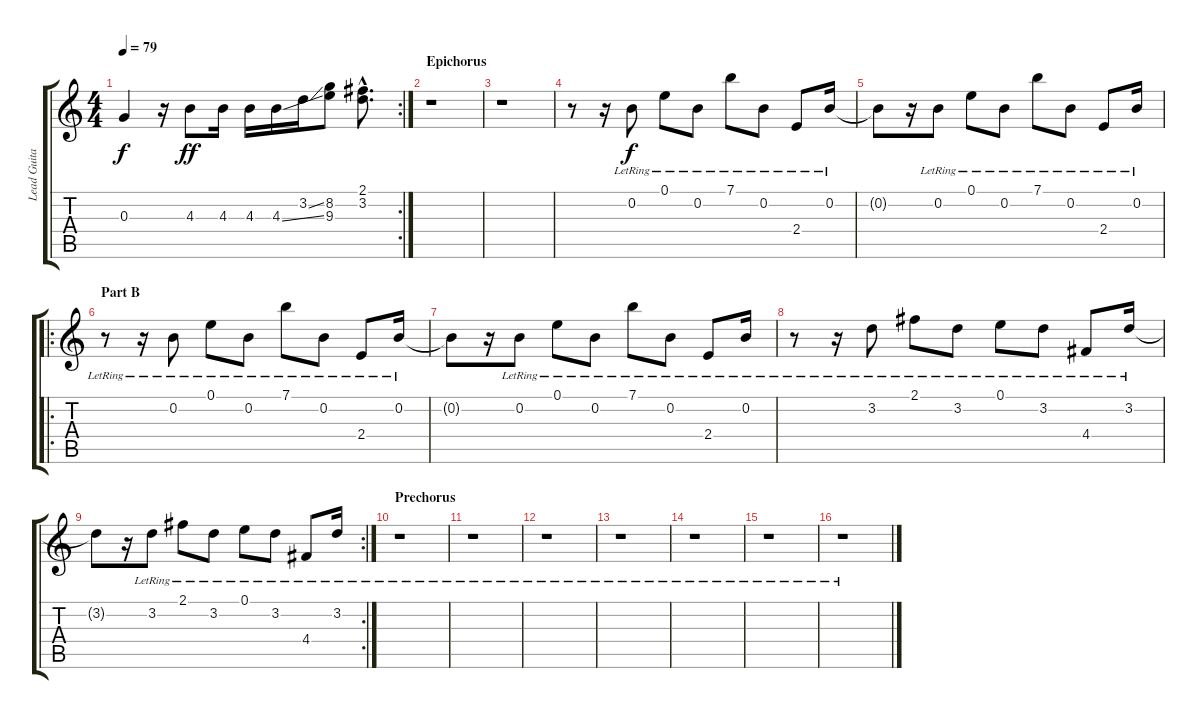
\track ("Lead Guitar Effects" "Lead Guita") {instrument electricguitarjazz}
\staff {score tabs}
\tuning (E4 B3 G3 D3 A2 E2) {hide}
\rc 2
\ts (4 4)
\tempo 79
\clef g2
\ks c
0.3{t}.4{dy f} r.16 4.3.8{dy ff} 4.3.16 4.3.16 4.3{ss}.16 3.2{ss}.16 (8.2 9.3).8 (2.1{hac} 3.2{hac}).8{d} |
\section ("" "Epichorus")
r.1 |
r.1 |
r.8{volume 11 instrument electricguitarjazz} r.16 0.2{lr}.8{dy f} 0.1{lr}.8 0.2{lr}.8 7.1{lr}.8 0.2{lr}.8 2.4{lr}.8 0.2{lr}.16 |
0.2{t}.8{instrument electricguitarjazz} r.16 0.2{lr}.8 0.1{lr}.8 0.2{lr}.8 7.1{lr}.8 0.2{lr}.8 2.4{lr}.8 0.2{lr}.16 |
\ro
\section ("" "Part B")
r.8{instrument electricguitarjazz} r.16 0.2{lr}.8 0.1{lr}.8 0.2{lr}.8 7.1{lr}.8 0.2{lr}.8 2.4{lr}.8 0.2{lr}.16 |
0.2{t}.8{instrument electricguitarjazz} r.16 0.2{lr}.8 0.1{lr}.8 0.2{lr}.8 7.1{lr}.8 0.2{lr}.8 2.4{lr}.8 0.2{lr}.16 |
r.8{instrument electricguitarjazz} r.16 3.2{lr}.8 2.1{lr}.8 3.2{lr}.8 0.1{lr}.8 3.2{lr}.8 4.4{lr}.8 3.2{lr}.16 |
\rc 2
3.2{t}.8{instrument electricguitarjazz} r.16 3.2{lr}.8 2.1{lr}.8 3.2{lr}.8 0.1{lr}.8 3.2{lr}.8 4.4{lr}.8 3.2{lr}.16 |
\section ("" "Prechorus")
r.1 |
r.1 |
r.1 |
r.1 |
r.1 |
r.1 |
r.1
